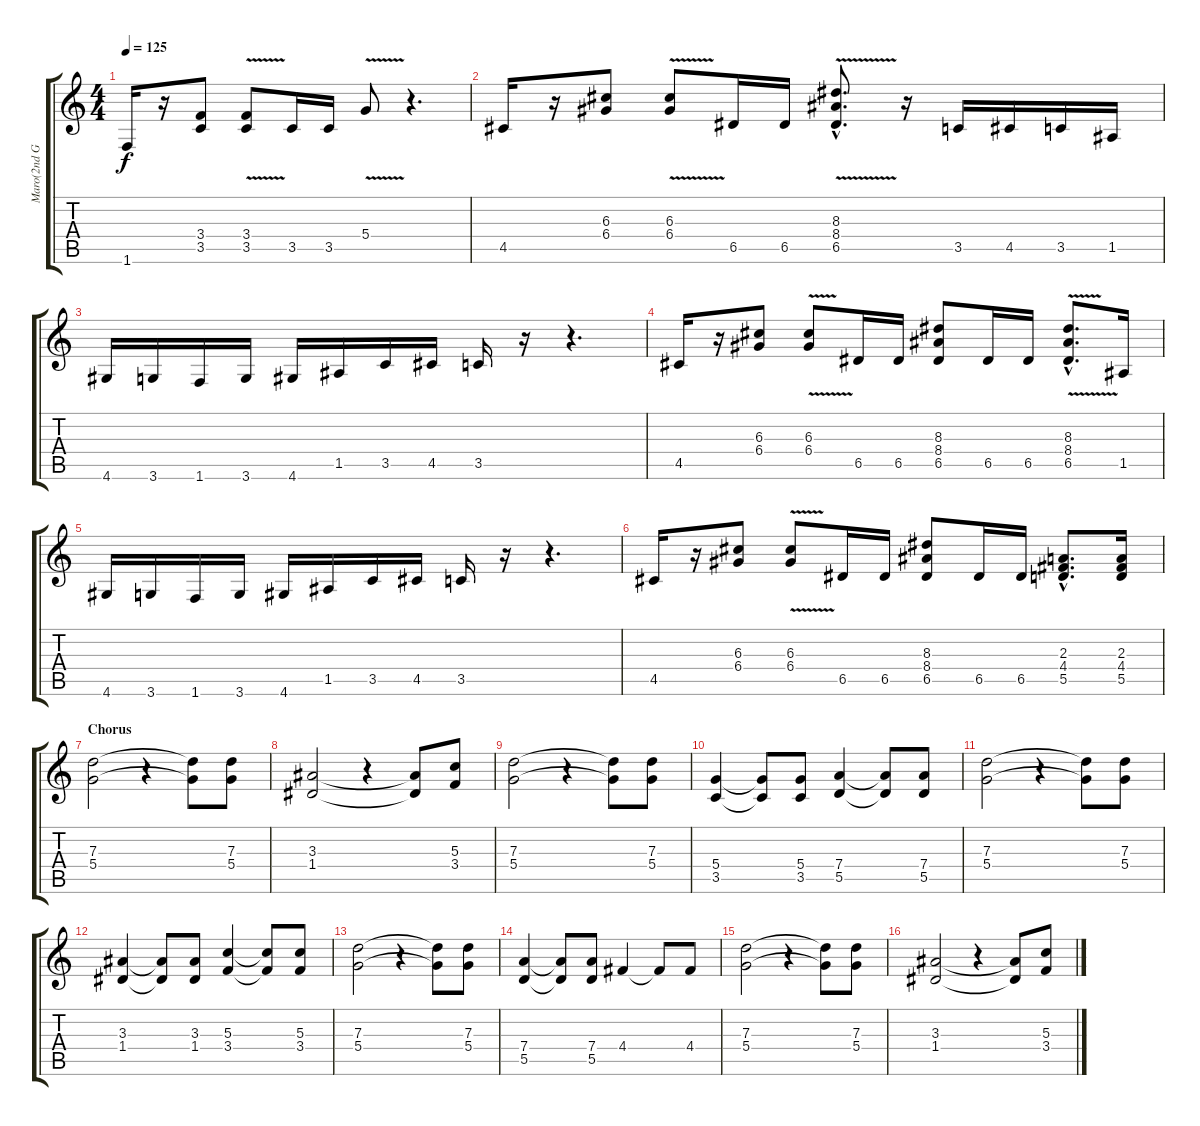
\track ("Maro(2nd Guitar)" "Maro(2nd G") {instrument overdrivenguitar}
\staff {score tabs}
\tuning (E4 B3 G3 D3 A2 E2) {hide}
\ts (4 4)
\tempo 125
\clef g2
\ks c
1.6.16{dy f} r.16 (3.4 3.5).8 (3.4{v} 3.5{v}).8 3.5.16 3.5.16 5.4{v}.8 r.4{d} |
4.5.16 r.16 (6.3 6.4).8 (6.3{v} 6.4{v}).8 6.5.16 6.5.16 (8.3{v hac} 8.4{v hac} 6.5{v hac}).8{d} r.16 3.5.16 4.5.16 3.5.16 1.5.16 |
4.6.16{volume 12} 3.6.16 1.6.16 3.6.16 4.6.16 1.5.16 3.5.16 4.5.16 3.5.16 r.16 r.4{d} |
4.5.16 r.16 (6.3 6.4).8 (6.3{v} 6.4{v}).8 6.5.16 6.5.16 (8.3 8.4 6.5).8 6.5.16 6.5.16 (8.3{v hac} 8.4{v hac} 6.5{v hac}).8{d} 1.5.16 |
4.6.16 3.6.16 1.6.16 3.6.16 4.6.16 1.5.16 3.5.16 4.5.16 3.5.16 r.16 r.4{d} |
4.5.16 r.16 (6.3 6.4).8 (6.3{v} 6.4{v}).8 6.5.16 6.5.16 (8.3 8.4 6.5).8 6.5.16 6.5.16 (2.3{hac} 4.4{hac} 5.5{hac}).8{d} (2.3 4.4 5.5).16 |
\section ("" "Chorus")
(7.3 5.4).2{volume 14} r.4 (7.3{t} 5.4{t}).8 (7.3 5.4).8 |
(3.3 1.4).2 r.4 (3.3{t} 1.4{t}).8 (5.3 3.4).8 |
(7.3 5.4).2 r.4 (7.3{t} 5.4{t}).8 (7.3 5.4).8 |
(5.4 3.5).4 (5.4{t} 3.5{t}).8 (5.4 3.5).8 (7.4 5.5).4 (7.4{t} 5.5{t}).8 (7.4 5.5).8 |
(7.3 5.4).2 r.4 (7.3{t} 5.4{t}).8 (7.3 5.4).8 |
(3.3 1.4).4 (3.3{t} 1.4{t}).8 (3.3 1.4).8 (5.3 3.4).4 (5.3{t} 3.4{t}).8 (5.3 3.4).8 |
(7.3 5.4).2 r.4 (7.3{t} 5.4{t}).8 (7.3 5.4).8 |
(7.4 5.5).4 (7.4{t} 5.5{t}).8 (7.4 5.5).8 4.4.4 4.4{t}.8 4.4.8 |
(7.3 5.4).2 r.4 (7.3{t} 5.4{t}).8 (7.3 5.4).8 |
(3.3 1.4).2 r.4 (3.3{t} 1.4{t}).8 (5.3 3.4).8
